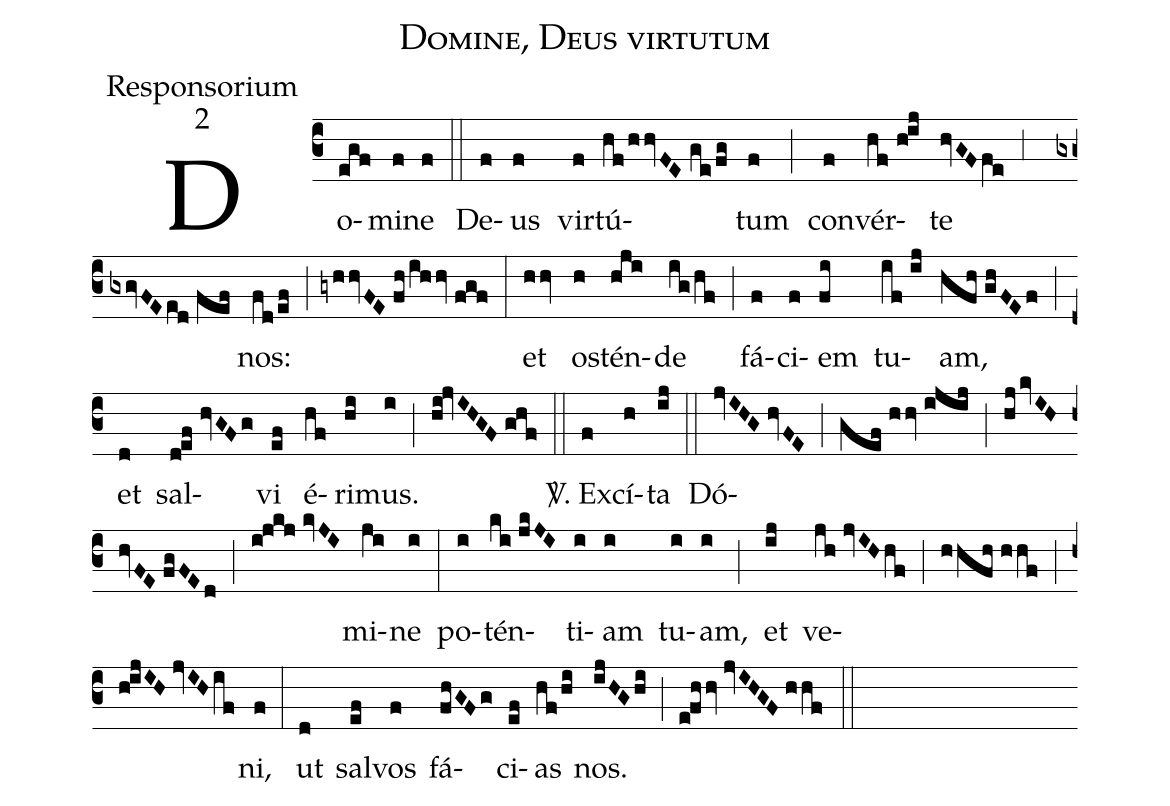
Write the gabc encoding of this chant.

name:Domine, Deus virtutum;
office-part:Responsorium;
mode:2;
%%
(c3) Do(egf)mi(f)ne(f) (::)
De(f)us(f) vir(f)tú(hf/hhvFE//ge/fg)tum(f) (;) con(f)vér(hf//h!ij)te(hvGF/fe) (,3) (gxgvFE/ed//fef) nos:(fd/ef) (;) (gyhhvFE//fh/ihhv//fgf) (:)
et(hhv) o(h)stén(hji)de(ig/hf) (;) fá(f)ci(f)em(fi) tu(if//ij)am,(hfh//ghFEf) (;) et(d) sal(d!ef//hvGFg)vi(ef) é(hf)ri(hi)mus.(i) (;) (hi!jvIHGF//ghf) (::)

<sp>V/</sp>. Ex(f)cí(h)ta(ij) (::)
Dó(jvIHG//hvFE)(;)(gef//hhv//ijij)(;)(hj/kvIH//hvFE//fgFEd)(;)(i!jkj//kvJI)mi(ji)ne(i) (:)
po(i)tén(ki//jkJI)ti(i)am(i) tu(i)am,(i) (;) et(ij) ve(jh//jvIH/hf)(;)(hhfh//hhf)(;)(h!ijIH//jvIH/if)ni,(f) (:)
ut(d) sal(ef)vos(f) fá(fhGFg)ci(ef)as(hf/hi) nos.(ijHGhi) (;) (e!fhhv//jvIHGF//hhf) (::)
